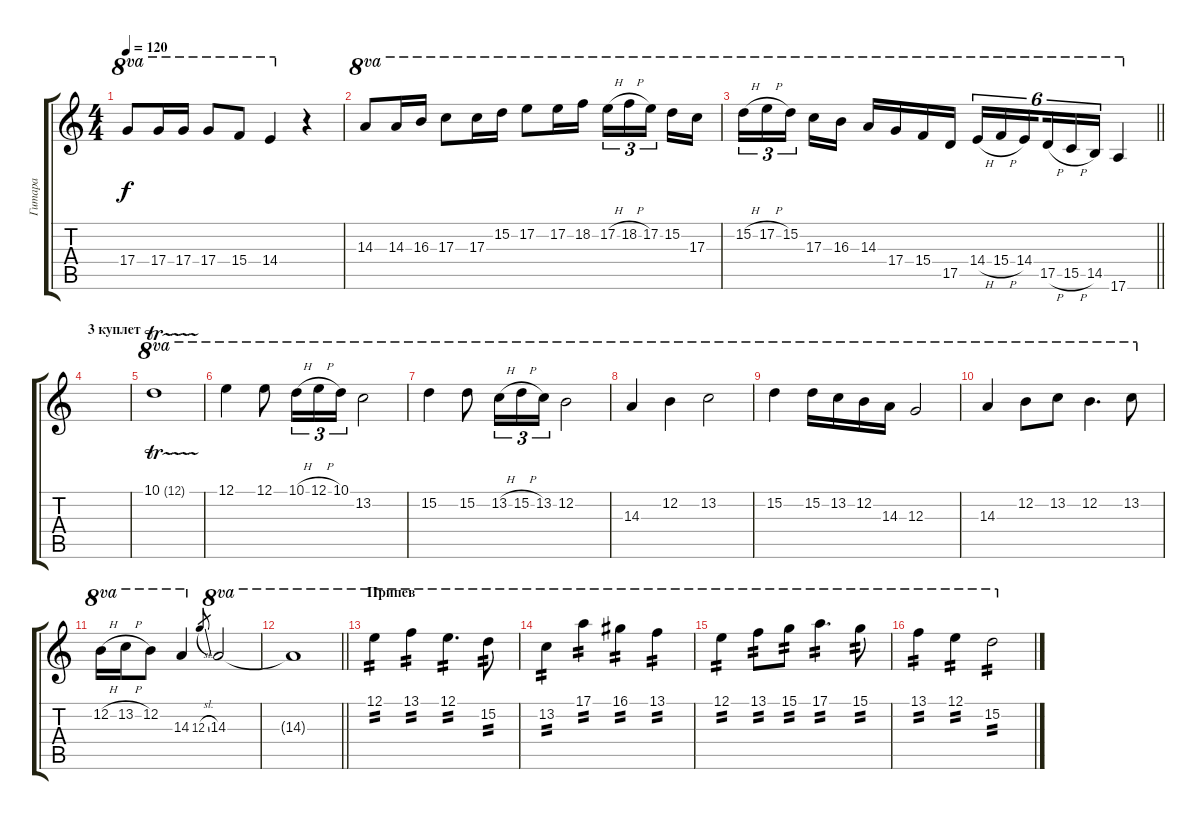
\track ("Гитара" "Гитара") {instrument electricguitarclean}
\staff {score tabs}
\tuning (E4 B3 G3 D3 A2 E2) {hide}
\ts (4 4)
\tempo 120
\clef g2
\ks c
17.4.8{ot 8va dy f} 17.4.16{ot 8va} 17.4.16{ot 8va} 17.4.8{ot 8va} 15.4.8{ot 8va} 14.4.4{ot 8va} r.4 |
14.3.8{ot 8va} 14.3.16{ot 8va} 16.3.16{ot 8va} 17.3.8{ot 8va} 17.3.16{ot 8va} 15.2.16{ot 8va} 17.2.8{ot 8va} 17.2.16{ot 8va} 18.2.16{ot 8va} 17.2{h}.16{tu (3 2) ot 8va} 18.2{h}.16{tu (3 2) ot 8va} 17.2.16{tu (3 2) ot 8va beam splitsecondary} 15.2.16{ot 8va} 17.3.16{ot 8va} |
\barLineRight lightlight
15.2{h}.16{tu (3 2) ot 8va} 17.2{h}.16{tu (3 2) ot 8va} 15.2.16{tu (3 2) ot 8va beam splitsecondary} 17.3.16{ot 8va} 16.3.16{ot 8va} 14.3.16{ot 8va} 17.4.16{ot 8va} 15.4.16{ot 8va} 17.5.16{ot 8va} 14.4{h}.16{tu (6 4) ot 8va} 15.4{h}.16{tu (6 4) ot 8va} 14.4.16{tu (6 4) ot 8va beam splitsecondary} 17.5{h}.16{tu (6 4) ot 8va} 15.5{h}.16{tu (6 4) ot 8va} 14.5.16{tu (6 4) ot 8va} 17.6.4{ot 8va} |
\section ("" "3 куплет")
|
10.1{tr (12 32)}.1{ot 8va} |
12.1.4{ot 8va} 12.1.8{ot 8va} 10.1{h}.16{tu (3 2) ot 8va} 12.1{h}.16{tu (3 2) ot 8va} 10.1.16{tu (3 2) ot 8va} 13.2.2{ot 8va} |
15.2.4{ot 8va} 15.2.8{ot 8va} 13.2{h}.16{tu (3 2) ot 8va} 15.2{h}.16{tu (3 2) ot 8va} 13.2.16{tu (3 2) ot 8va} 12.2.2{ot 8va} |
14.3.4{ot 8va} 12.2.4{ot 8va} 13.2.2{ot 8va} |
15.2.4{ot 8va} 15.2.16{ot 8va} 13.2.16{ot 8va} 12.2.16{ot 8va} 14.3.16{ot 8va} 12.3.2{ot 8va} |
14.3.4{ot 8va} 12.2.8{ot 8va} 13.2.8{ot 8va} 12.2.4{d ot 8va} 13.2.8{ot 8va} |
12.2{h}.16{ot 8va} 13.2{h}.16{ot 8va} 12.2.8{ot 8va} 14.3.4{ot 8va} 12.3{sl}.8{gr} 14.3.2{ot 8va} |
\barLineRight lightlight
14.3{t}.1{ot 8va} |
\section ("" "Припев")
12.1.4{ot 8va tp 2} 13.1.4{ot 8va tp 2} 12.1.4{d ot 8va tp 2} 15.2.8{ot 8va tp 2} |
13.2.4{ot 8va tp 2} 17.1.4{ot 8va tp 2} 16.1.4{ot 8va tp 2} 13.1.4{ot 8va tp 2} |
12.1.4{ot 8va tp 2} 13.1.8{ot 8va tp 2} 15.1.8{ot 8va tp 2} 17.1.4{d ot 8va tp 2} 15.1.8{ot 8va tp 2} |
13.1.4{ot 8va tp 2} 12.1.4{ot 8va tp 2} 15.2.2{ot 8va tp 2}
